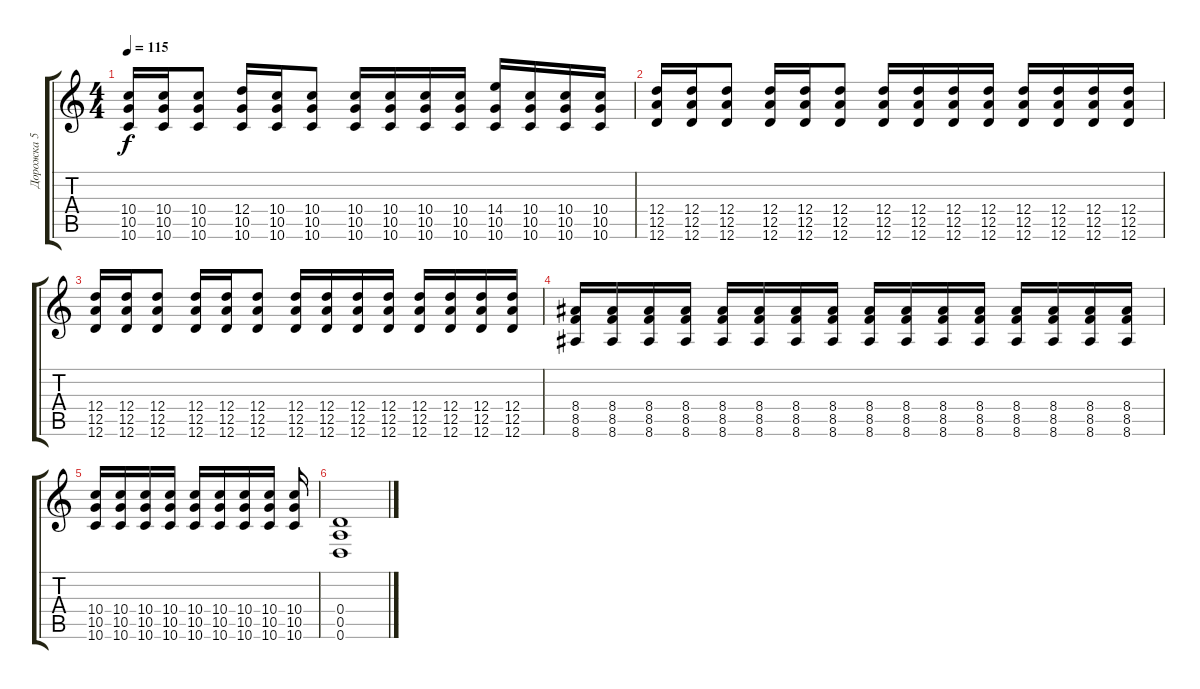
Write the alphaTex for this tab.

\track ("Дорожка 5" "Дорожка 5") {instrument distortionguitar}
\staff {score tabs}
\tuning (E4 B3 G3 D3 A2 D2) {hide}
\ts (4 4)
\tempo 115
\clef g2
\ks c
(10.4 10.5 10.6).16{dy f} (10.4 10.5 10.6).16 (10.4 10.5 10.6).8 (12.4 10.5 10.6).16 (10.4 10.5 10.6).16 (10.4 10.5 10.6).8 (10.4 10.5 10.6).16 (10.4 10.5 10.6).16 (10.4 10.5 10.6).16 (10.4 10.5 10.6).16 (14.4 10.5 10.6).16 (10.4 10.5 10.6).16 (10.4 10.5 10.6).16 (10.4 10.5 10.6).16 |
(12.4 12.5 12.6).16 (12.4 12.5 12.6).16 (12.4 12.5 12.6).8 (12.4 12.5 12.6).16 (12.4 12.5 12.6).16 (12.4 12.5 12.6).8 (12.4 12.5 12.6).16 (12.4 12.5 12.6).16 (12.4 12.5 12.6).16 (12.4 12.5 12.6).16 (12.4 12.5 12.6).16 (12.4 12.5 12.6).16 (12.4 12.5 12.6).16 (12.4 12.5 12.6).16 |
(12.4 12.5 12.6).16 (12.4 12.5 12.6).16 (12.4 12.5 12.6).8 (12.4 12.5 12.6).16 (12.4 12.5 12.6).16 (12.4 12.5 12.6).8 (12.4 12.5 12.6).16 (12.4 12.5 12.6).16 (12.4 12.5 12.6).16 (12.4 12.5 12.6).16 (12.4 12.5 12.6).16 (12.4 12.5 12.6).16 (12.4 12.5 12.6).16 (12.4 12.5 12.6).16 |
(8.4 8.5 8.6).16 (8.4 8.5 8.6).16 (8.4 8.5 8.6).16 (8.4 8.5 8.6).16 (8.4 8.5 8.6).16 (8.4 8.5 8.6).16 (8.4 8.5 8.6).16 (8.4 8.5 8.6).16 (8.4 8.5 8.6).16 (8.4 8.5 8.6).16 (8.4 8.5 8.6).16 (8.4 8.5 8.6).16 (8.4 8.5 8.6).16 (8.4 8.5 8.6).16 (8.4 8.5 8.6).16 (8.4 8.5 8.6).16 |
(10.4 10.5 10.6).16 (10.4 10.5 10.6).16 (10.4 10.5 10.6).16 (10.4 10.5 10.6).16 (10.4 10.5 10.6).16 (10.4 10.5 10.6).16 (10.4 10.5 10.6).16 (10.4 10.5 10.6).16 (10.4 10.5 10.6).16 |
(0.4 0.5 0.6).1
